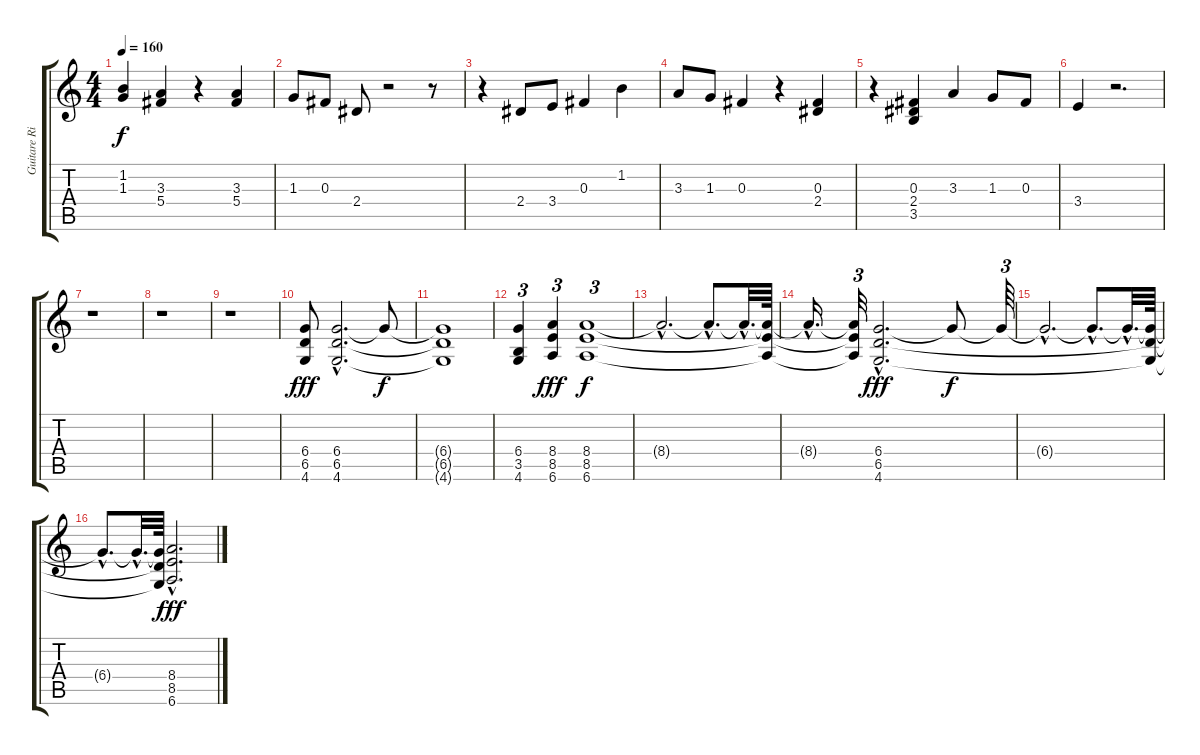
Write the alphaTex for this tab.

\track ("Guitare Riffs" "Guitare Ri") {instrument distortionguitar}
\staff {score tabs}
\tuning (Eb4 Bb3 Gb3 Db3 Ab2 Eb2) {hide}
\ts (4 4)
\tempo 160
\clef g2
\ks c
(1.2 1.3).4{dy f} (3.3 5.4).4 r.4 (3.3 5.4).4 |
1.3.8 0.3.8 2.4.8 r.2 r.8 |
r.4 2.4.8 3.4.8 0.3.4 1.2.4 |
3.3.8 1.3.8 0.3.4 r.4 (0.3 2.4).4 |
r.4 (0.3 2.4 3.5).4 3.3.4 1.3.8 0.3.8 |
3.4.4 r.2{d} |
r.1 |
r.1 |
r.1 |
(6.4 6.5 4.6).8{dy fff} (6.4{hac} 6.5{hac} 4.6{hac}).2{d} 6.4{t}.8{dy f} |
(6.4{t} 6.5{t} 4.6{t}).1 |
(6.4 3.5 4.6).4{tu (3 2)} (8.4 8.5 6.6).4{tu (3 2) dy fff} (8.4 8.5 6.6).1{tu (3 2) dy f} |
8.4{hac t}.2{d} 8.4{hac t}.8{d} 8.4{hac t}.32{d} (8.4{t} 8.5{t} 6.6{t}).64 |
8.4{hac t}.16{d} (8.4{t} 8.5{t} 6.6{t}).32{tu (3 2)} (6.4{hac} 6.5{hac} 4.6{hac}).2{d dy fff} 6.4{t}.8{dy f} 6.4{t}.64{tu (3 2)} |
6.4{hac t}.2{d} 6.4{hac t}.8{d} 6.4{hac t}.32{d} (6.4{t} 6.5{t} 4.6{t}).64 |
6.4{hac t}.8{d} 6.4{hac t}.32{d} (6.4{t} 6.5{t} 4.6{t}).64 (8.4{hac} 8.5{hac} 6.6{hac}).2{d dy fff}
